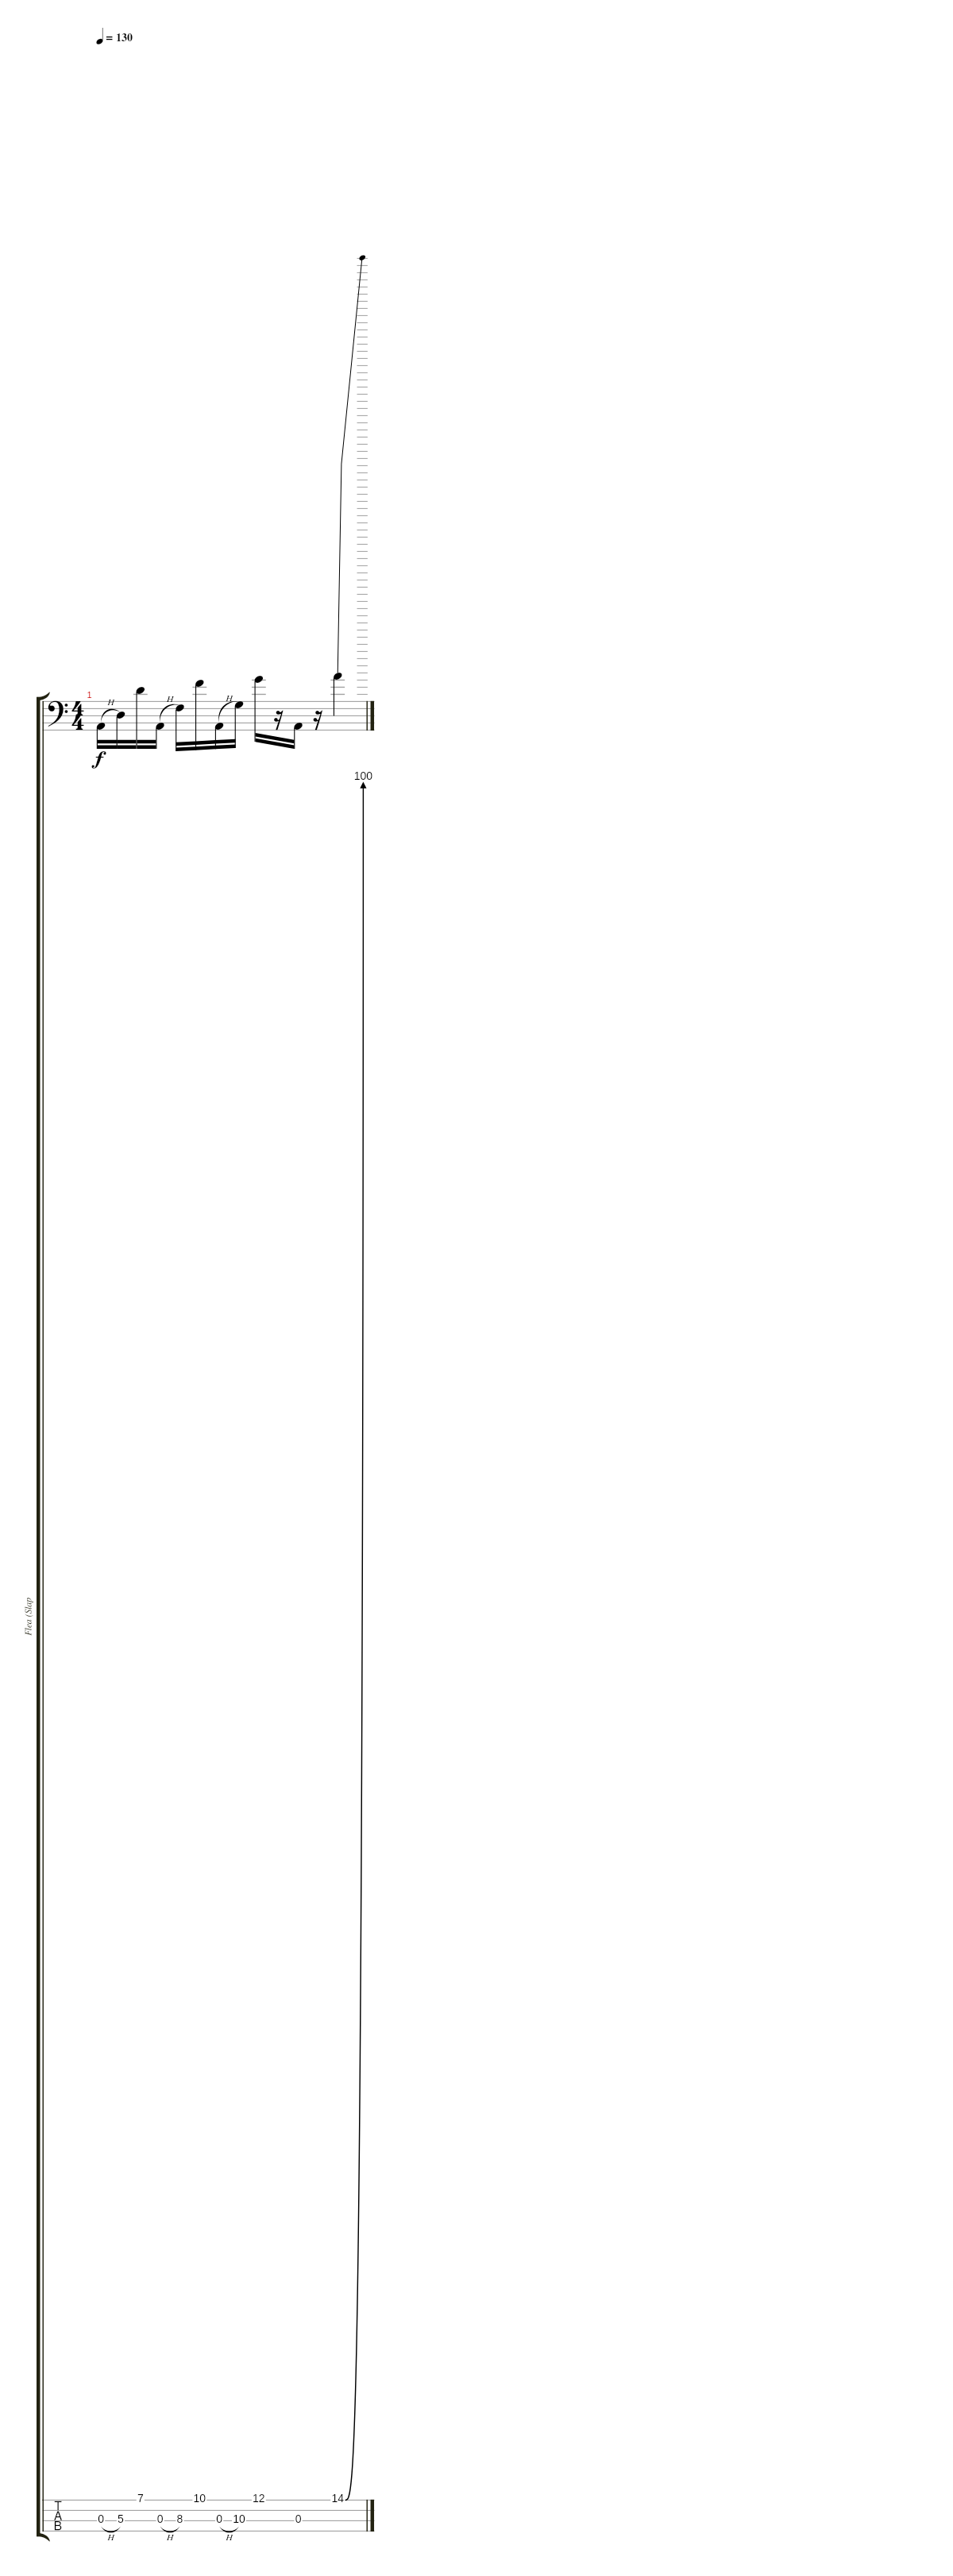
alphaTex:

\track ("Flea (Slap)" "Flea (Slap") {instrument slapbass1}
\staff {score tabs}
\tuning (G2 D2 A1 E1) {hide}
\ts (4 4)
\tempo 130
\clef f4
\ks c
0.3{h}.16{dy f} 5.3.16 7.1.16 0.3{h}.16 8.3.16 10.1.16 0.3{h}.16 10.3.16 12.1.16 r.16 0.3.16 r.16 14.1{be (bend 0 0 300 400)}.4
